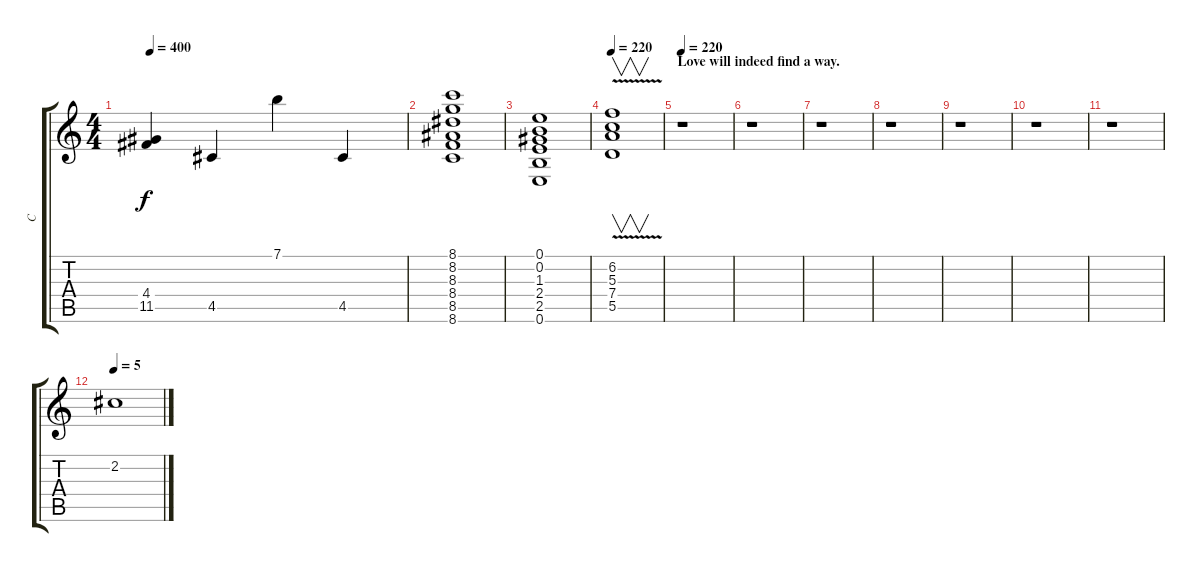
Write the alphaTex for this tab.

\track ("C" "C") {instrument guitarharmonics}
\staff {score tabs}
\tuning (E4 B3 G3 D3 A2 E2) {hide}
\ts (4 4)
\tempo 400
\clef g2
\ks c
(4.4 11.5).4{dy f} 4.5.4 7.1.4 4.5.4 |
(8.1 8.2 8.3 8.4 8.5 8.6).1 |
(0.1 0.2 1.3 2.4 2.5 0.6).1 |
\tempo 220
(6.2{v} 5.3 7.4 5.5).1{v instrument guitarharmonics} |
\section ("" "Love will indeed find a way.")
\tempo 220
r.1 |
r.1 |
r.1 |
r.1 |
r.1 |
r.1 |
r.1 |
\tempo 5
2.2.1
